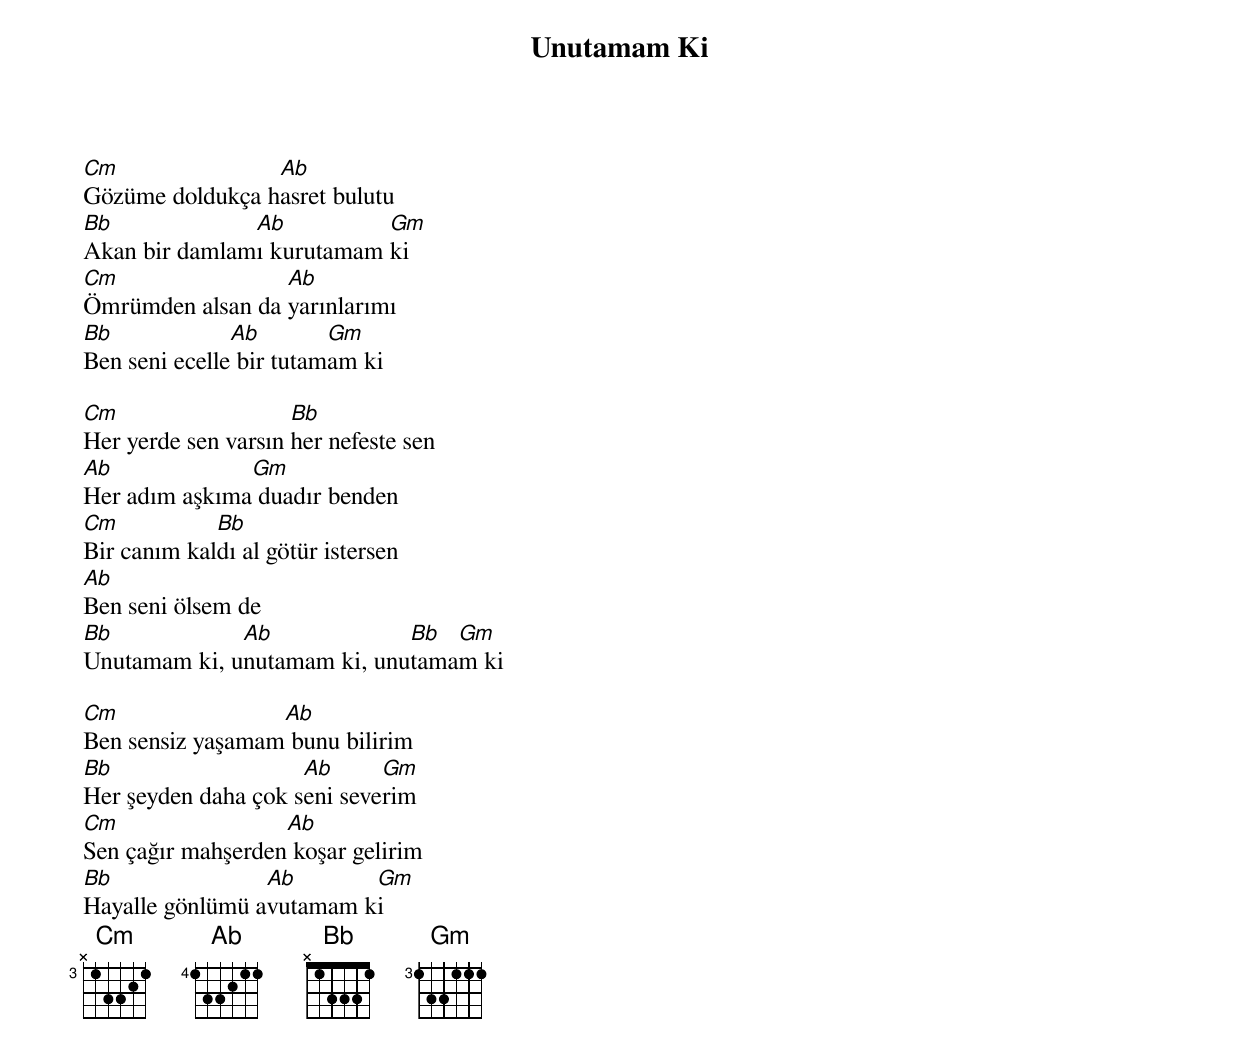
{title: Unutamam Ki}
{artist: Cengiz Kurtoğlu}

Cm               Ab
Gözüme doldukça hasret bulutu
Bb             Ab          Gm
Akan bir damlamı kurutamam ki
Cm                Ab
Ömrümden alsan da yarınlarımı
Bb             Ab        Gm
Ben seni ecelle bir tutamam ki

Cm                   Bb
Her yerde sen varsın her nefeste sen
Ab             Gm
Her adım aşkıma duadır benden
Cm           Bb
Bir canım kaldı al götür istersen
Ab
Ben seni ölsem de
Bb            Ab             Bb  Gm
Unutamam ki, unutamam ki, unutamam ki

Cm                Ab
Ben sensiz yaşamam bunu bilirim
Bb                   Ab      Gm
Her şeyden daha çok seni severim
Cm                 Ab
Sen çağır mahşerden koşar gelirim
Bb               Ab       Gm
Hayalle gönlümü avutamam ki
